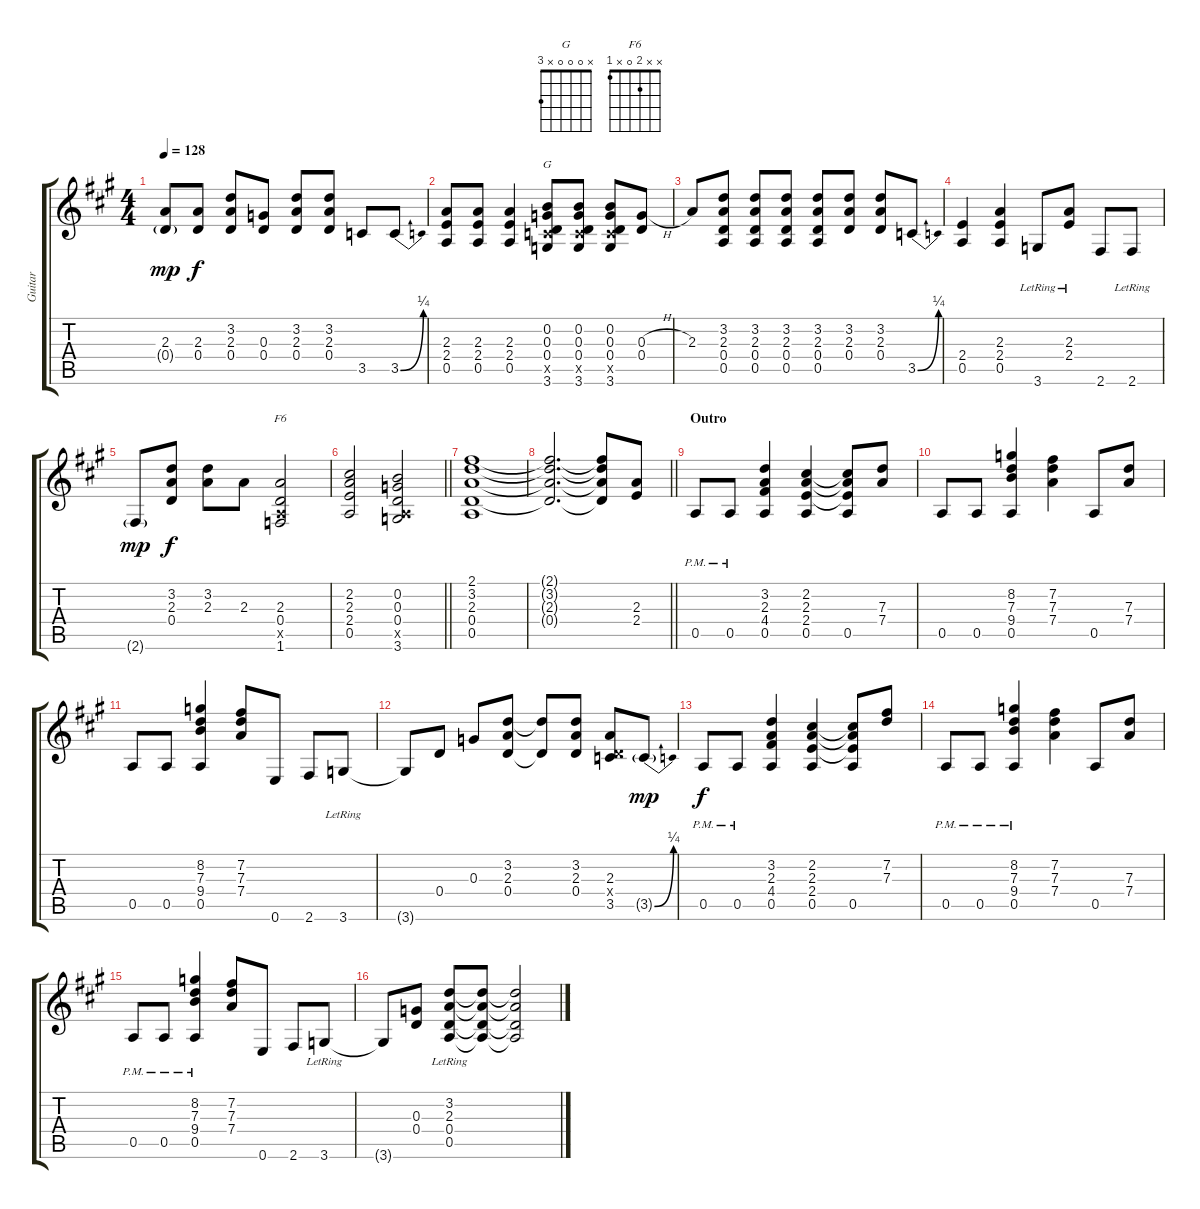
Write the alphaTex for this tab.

\track ("Guitar" "Guitar") {instrument overdrivenguitar}
\staff {score tabs}
\tuning (E4 B3 G3 D3 A2 E2) {hide}
\chord ("G" x 0 0 0 x 3)
\chord ("F6" x x 2 0 x 1)
\ts (4 4)
\tempo 128
\clef g2
\ks a
(2.3 0.4{g}).8{dy mp} (2.3 0.4).8{dy f} (3.2 2.3 0.4).8 (0.3 0.4).8 (3.2 2.3 0.4).8 (3.2 2.3 0.4).8 3.5.8 3.5{be (bend 0 0 60 1)}.8 |
(2.3 2.4 0.5).8 (2.3 2.4 0.5).8 (2.3 2.4 0.5).4 (0.2 0.3 0.4 3.5{x} 3.6).8{ch "G"} (0.2 0.3 0.4 3.5{x} 3.6).8 (0.2 0.3 0.4 3.5{x} 3.6).8 (0.3{h} 0.4).8 |
2.3.8 (3.2 2.3 0.4 0.5).8 (3.2 2.3 0.4 0.5).8 (3.2 2.3 0.4 0.5).8 (3.2 2.3 0.4 0.5).8 (3.2 2.3 0.4).8 (3.2 2.3 0.4).8 3.5{be (bend 0 0 60 1)}.8 |
(2.4 0.5).4 (2.3 2.4 0.5).4 3.6{lr}.8 (2.3{lr} 2.4{lr}).8 2.6.8 2.6{lr}.8 |
2.6{g}.8{dy mp} (3.2 2.3 0.4).8{dy f} (3.2 2.3).8 2.3.8 (2.3 0.4 0.5{x} 1.6).2{ch "F6"} |
\barLineRight lightlight
(2.2 2.3 2.4 0.5).2 (0.2 0.3 0.4 0.5{x} 3.6).2 |
(2.1 3.2 2.3 0.4 0.5).1 |
\barLineRight lightlight
(2.1{t} 3.2{t} 2.3{t} 0.4{t}).2{d} (2.1{t} 3.2{t} 2.3{t} 0.4{t}).8 (2.3 2.4).8 |
\section ("" "Outro")
0.5{pm}.8 0.5{pm}.8 (3.2 2.3 4.4 0.5).4 (2.2 2.3 2.4 0.5).4 (2.2{t} 2.3{t} 2.4{t} 0.5).8 (7.3 7.4).8 |
0.5.8 0.5.8 (8.2 7.3 9.4 0.5).4 (7.2 7.3 7.4).4 0.5.8 (7.3 7.4).8 |
0.5.8 0.5.8 (8.2 7.3 9.4 0.5).4 (7.2 7.3 7.4).8 0.6.8 2.6.8 3.6{lr}.8 |
3.6{t}.8 0.4.8 0.3.8 (3.2 2.3 0.4).8 (3.2{t} 0.4{t}).8 (3.2 2.3 0.4).8 (2.3 0.4{x} 3.5).8 3.5{be (bend 0 0 60 1) g}.8{dy mp} |
0.5{pm}.8{dy f} 0.5{pm}.8 (3.2 2.3 4.4 0.5).4 (2.2 2.3 2.4 0.5).4 (2.2{t} 2.3{t} 2.4{t} 0.5).8 (7.2 7.3).8 |
0.5{pm}.8 0.5{pm}.8 (8.2{pm} 7.3{pm} 9.4{pm} 0.5{pm}).4 (7.2 7.3 7.4).4 0.5.8 (7.3 7.4).8 |
0.5{pm}.8 0.5{pm}.8 (8.2{pm} 7.3{pm} 9.4{pm} 0.5{pm}).4 (7.2 7.3 7.4).8 0.6.8 2.6.8 3.6{lr}.8 |
3.6{t}.8 (0.3 0.4).8 (3.2{lr} 2.3 0.4 0.5).8 (3.2{t} 2.3{t} 0.4{t} 0.5{t}).8 (3.2{t} 2.3{t} 0.4{t} 0.5{t}).2
